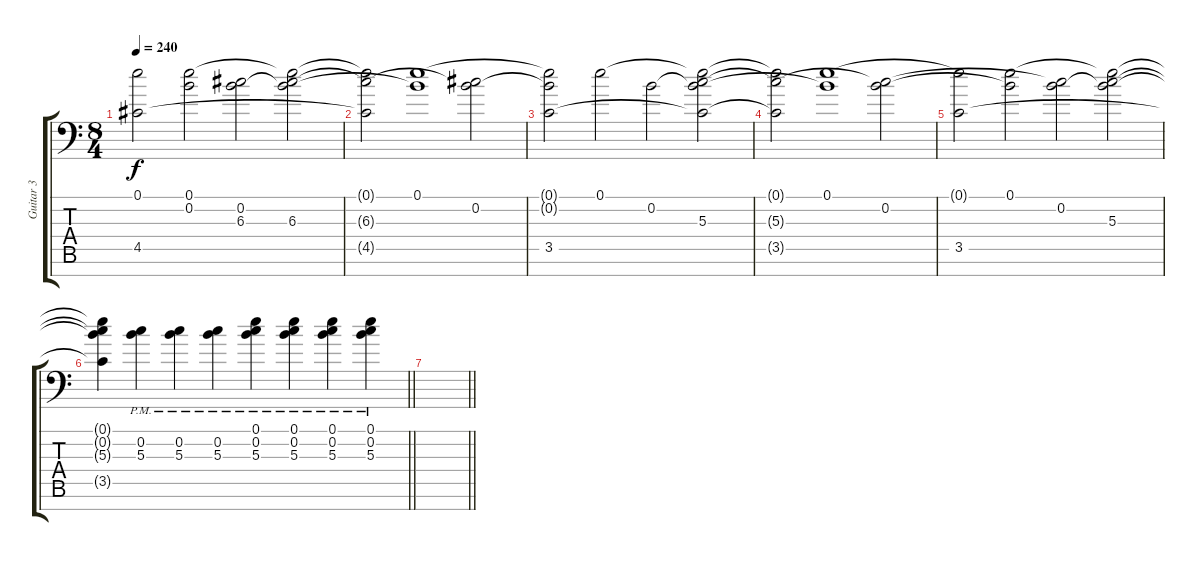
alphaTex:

\track ("Guitar 3" "Guitar 3") {instrument electricguitarjazz}
\staff {score tabs}
\tuning (E4 B3 G3 D3 A2 E2 A1) {hide}
\ts (8 4)
\tempo 240
\clef f4
\ks c
(0.1{t} 4.5).2{dy f} (0.1 0.2{t}).2 (0.2 6.3{t}).2 (0.1{t} 0.2{t} 6.3).2 |
(0.1{t} 6.3{t} 4.5{t}).2 (0.1 0.2{t}).1 (0.2 6.3{t}).2 |
(0.1{t} 0.2{t} 3.5).2 0.1.2 0.2.2 (0.1{t} 0.2{t} 5.3 3.5{t}).2 |
(0.1{t} 5.3{t} 3.5{t}).2 (0.1 0.2{t}).1 (0.2 5.3{t}).2 |
(0.1{t} 3.5).2 (0.1 0.2{t}).2 (0.2 5.3{t}).2 (0.1{t} 0.2{t} 5.3).2 |
\barLineRight lightlight
(0.1{t} 0.2{t} 5.3{t} 3.5{t}).4 (0.2{pm} 5.3{pm}).4 (0.2{pm} 5.3{pm}).4 (0.2{pm} 5.3{pm}).4 (0.1{pm} 0.2{pm} 5.3{pm}).4 (0.1{pm} 0.2{pm} 5.3{pm}).4 (0.1{pm} 0.2{pm} 5.3{pm}).4 (0.1{pm} 0.2{pm} 5.3{pm}).4 |
\barLineRight lightlight
